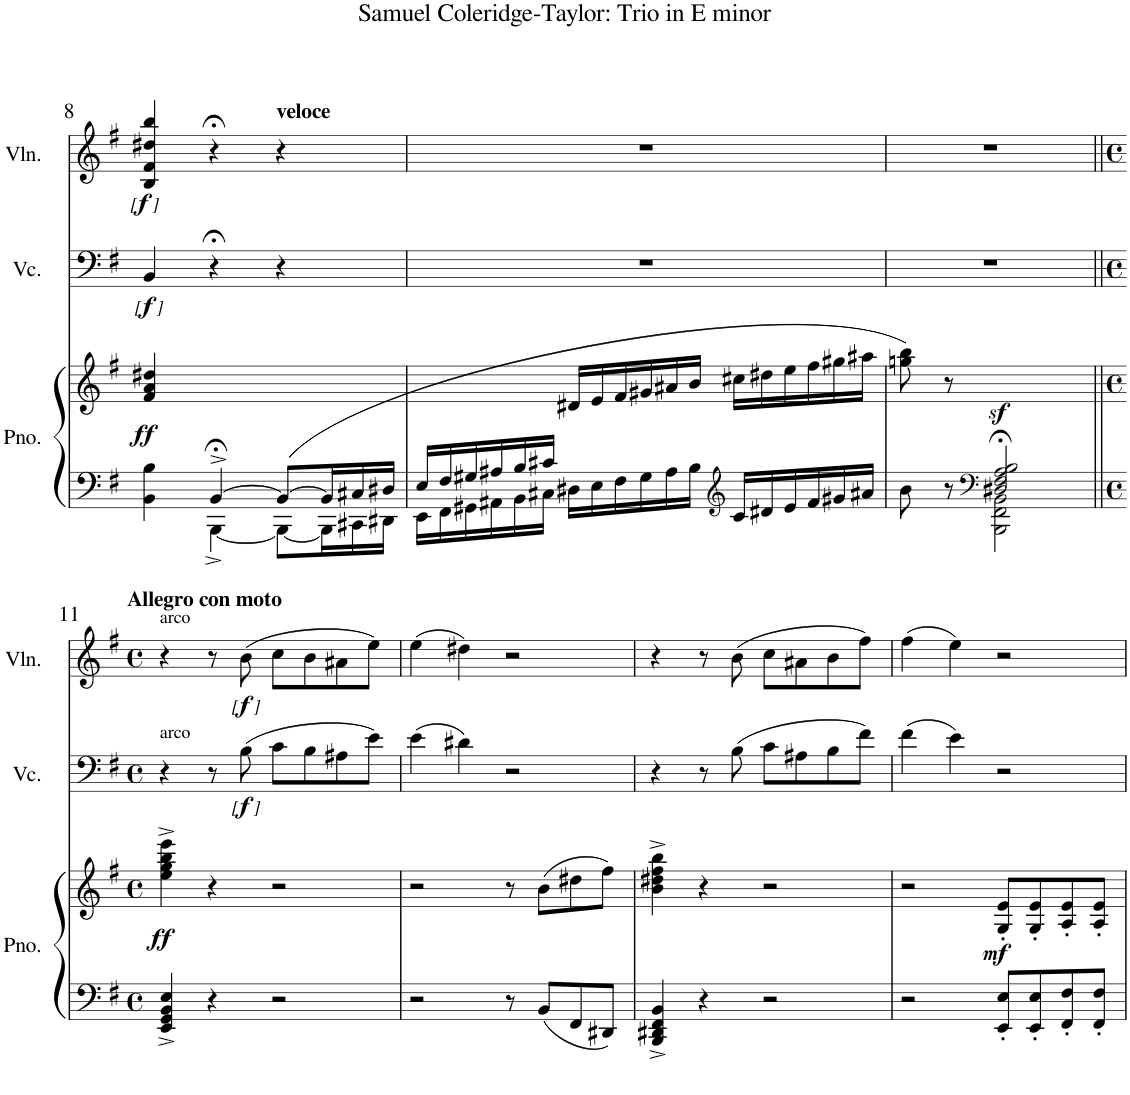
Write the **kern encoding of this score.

**kern	**kern	**dynam	**kern	**dynam	**kern	**dynam
*part3	*part3	*part3	*part2	*part2	*part1	*part1
*staff4	*staff3	*staff3/4	*staff2	*staff2	*staff1	*staff1
*I"Piano	*	*	*I"Violoncello	*	*I"Violin	*
*I'Pno.	*	*	*I'Vc.	*	*I'Vln.	*
!!LO:PB:g=z
*clefF4	*clefG2	*	*clefF4	*	*clefG2	*
*k[f#]	*k[f#]	*	*k[f#]	*	*k[f#]	*
*M3/4	*M3/4	*	*M3/4	*	*M3/4	*
=8	=8	=8	=8	=8	=8	=8
*^	*	*	*	*	*	*
!	!	!	!LO:DY:b	!	!LO:DY:b	!	!
!	!	!	!	!	!LO:DY:n=1:b	!	!
!	!	!	!	!	!LO:DY:n=2:b	!	!LO:DY:b
!	!	!	!	!	!	!	!LO:DY:n=1:b
!	!	!	!	!	!	!	!LO:DY:n=2:b
4ryy	4BB\'< 4B\'<	4f#/' 4a/' 4dd#X/'	ff	4BB/	other-dynamics f other-dynamics	4B/ 4f#/ 4dd#X/ 4bb/	other-dynamics f other-dynamics
[>4BB^>/	[<4BBB;<^<\	2ryy	.	4r;<	.	4r;<	.
!	!	!	!	!	!	!LO:TX:a:B:t=veloce	!
(8BB/L_	8BBB\L_	.	.	4r	.	4r	.
24BB/L]	24BBB\L]	.	.	.	.	.	.
24C#X/	24CC#X\	.	.	.	.	.	.
24D#X/JJ	24DD#X\JJ	.	.	.	.	.	.
=9	=9	=9	=9	=9	=9	=9	=9
*Xbrackettup	*	*	*	*	*	*	*
24E/LL	24EE\LL	4ryy	.	2.r	.	2.r	.
24F#/	24FF#\	.	.	.	.	.	.
24G#X/	24GG#X\	.	.	.	.	.	.
24A#X/	24AA#X\	.	.	.	.	.	.
24B/	24BB\	.	.	.	.	.	.
24c#X/JJ	24C#X\JJ	.	.	.	.	.	.
*	*	*Xbrackettup	*	*	*	*	*
2ryy	24D#X\LL	24d#X/LL	.	.	.	.	.
.	24E\	24e/	.	.	.	.	.
.	24F#\	24f#/	.	.	.	.	.
.	24G#\	24g#X/	.	.	.	.	.
.	24A#\	24a#X/	.	.	.	.	.
.	24B\JJ	24b/JJ	.	.	.	.	.
*clefG2	*	*	*	*	*	*	*
*	*brackettup	*brackettup	*	*	*	*	*
.	24c#/LL	24cc#X\LL	.	.	.	.	.
.	24d#X/	24dd#X\	.	.	.	.	.
.	24e/	24ee\	.	.	.	.	.
.	24f#/	24ff#\	.	.	.	.	.
.	24g#X/	24gg#X\	.	.	.	.	.
.	24a#X/JJ	24aa#X\JJ	.	.	.	.	.
=10	=10	=10	=10	=10	=10	=10	=10
4ryy	8b\	8ggn\ 8bb\)	.	2.r	.	2.r	.
.	8r	8r	.	.	.	.	.
*clefF4	*	*	*	*	*	*	*
!	!	!	!LO:DY:b	!	!	!	!
2D#X/ 2F#/ 2A/ 2B/	2BBB\;< 2FF#\;< 2BB\;<	2ryy	sf	.	.	.	.
*v	*v	*	*	*	*	*	*
!!LO:LB:g=z
=11||	=11||	=11||	=11||	=11||	=11||	=11||
*M4/4	*M4/4	*	*M4/4	*	*M4/4	*
*met(c)	*met(c)	*	*met(c)	*	*met(c)	*
*^	*	*	*	*	*	*
!	!	!	!	!	!	!LO:TX:a:B:t=Allegro con moto	!
!	!	!	!	!	!	!LO:TX:a:t=arco	!
!	!	!	!	!LO:TX:a:t=arco	!	!	!
!	!	!	!LO:DY:b	!	!	!	!
*v	*v	*	*	*	*	*	*
4EE/^ 4GG/^ 4BB/^ 4E/^	4ee\^ 4gg\^ 4bb\^ 4eee\^	ff	4r	.	4r	.
4r	4r	.	8r	.	8r	.
!	!	!	!	!LO:DY:b	!	!
!	!	!	!	!LO:DY:n=1:b	!	!
!	!	!	!	!LO:DY:n=2:b	!	!LO:DY:b
!	!	!	!	!	!	!LO:DY:n=1:b
!	!	!	!	!	!	!LO:DY:n=2:b
.	.	.	(8B\	other-dynamics f other-dynamics	(8b\	other-dynamics f other-dynamics
2r	2r	.	8c\L	.	8cc\L	.
.	.	.	8B\	.	8b\	.
.	.	.	8A#X\	.	8a#X\	.
.	.	.	8e\J)	.	8ee\J)	.
=12	=12	=12	=12	=12	=12	=12
2r	2r	.	(4e\	.	(4ee\	.
.	.	.	4d#X\)	.	4dd#X\)	.
8r	8r	.	2r	.	2r	.
8BB/L	(8b\L	.	.	.	.	.
8FF#/	8dd#X\	.	.	.	.	.
8DD#X/J	8ff#\J)	.	.	.	.	.
=13	=13	=13	=13	=13	=13	=13
4BBB/^ 4DD#X/^ 4FF#/^ 4BB/^	4b\^ 4dd#X\^ 4ff#\^ 4bb\^	.	4r	.	4r	.
4r	4r	.	8r	.	8r	.
.	.	.	(8B\	.	(8b\	.
2r	2r	.	8c\L	.	8cc\L	.
.	.	.	8A#X\	.	8a#X\	.
.	.	.	8B\	.	8b\	.
.	.	.	8f#\J)	.	8ff#\J)	.
=14	=14	=14	=14	=14	=14	=14
2r	2r	.	(4f#\	.	(4ff#\	.
.	.	.	4e\)	.	4ee\)	.
!	!	!LO:DY:b	!	!	!	!
8EE/' 8E/'L	8G/' 8e/'L	mf	2r	.	2r	.
8EE/' 8E/'	8G/' 8e/'	.	.	.	.	.
8FF#/' 8F#/'	8A/' 8e/'	.	.	.	.	.
8FF#/' 8F#/'J	8A/' 8e/'J	.	.	.	.	.
=	=	=	=	=	=	=
*-	*-	*-	*-	*-	*-	*-
